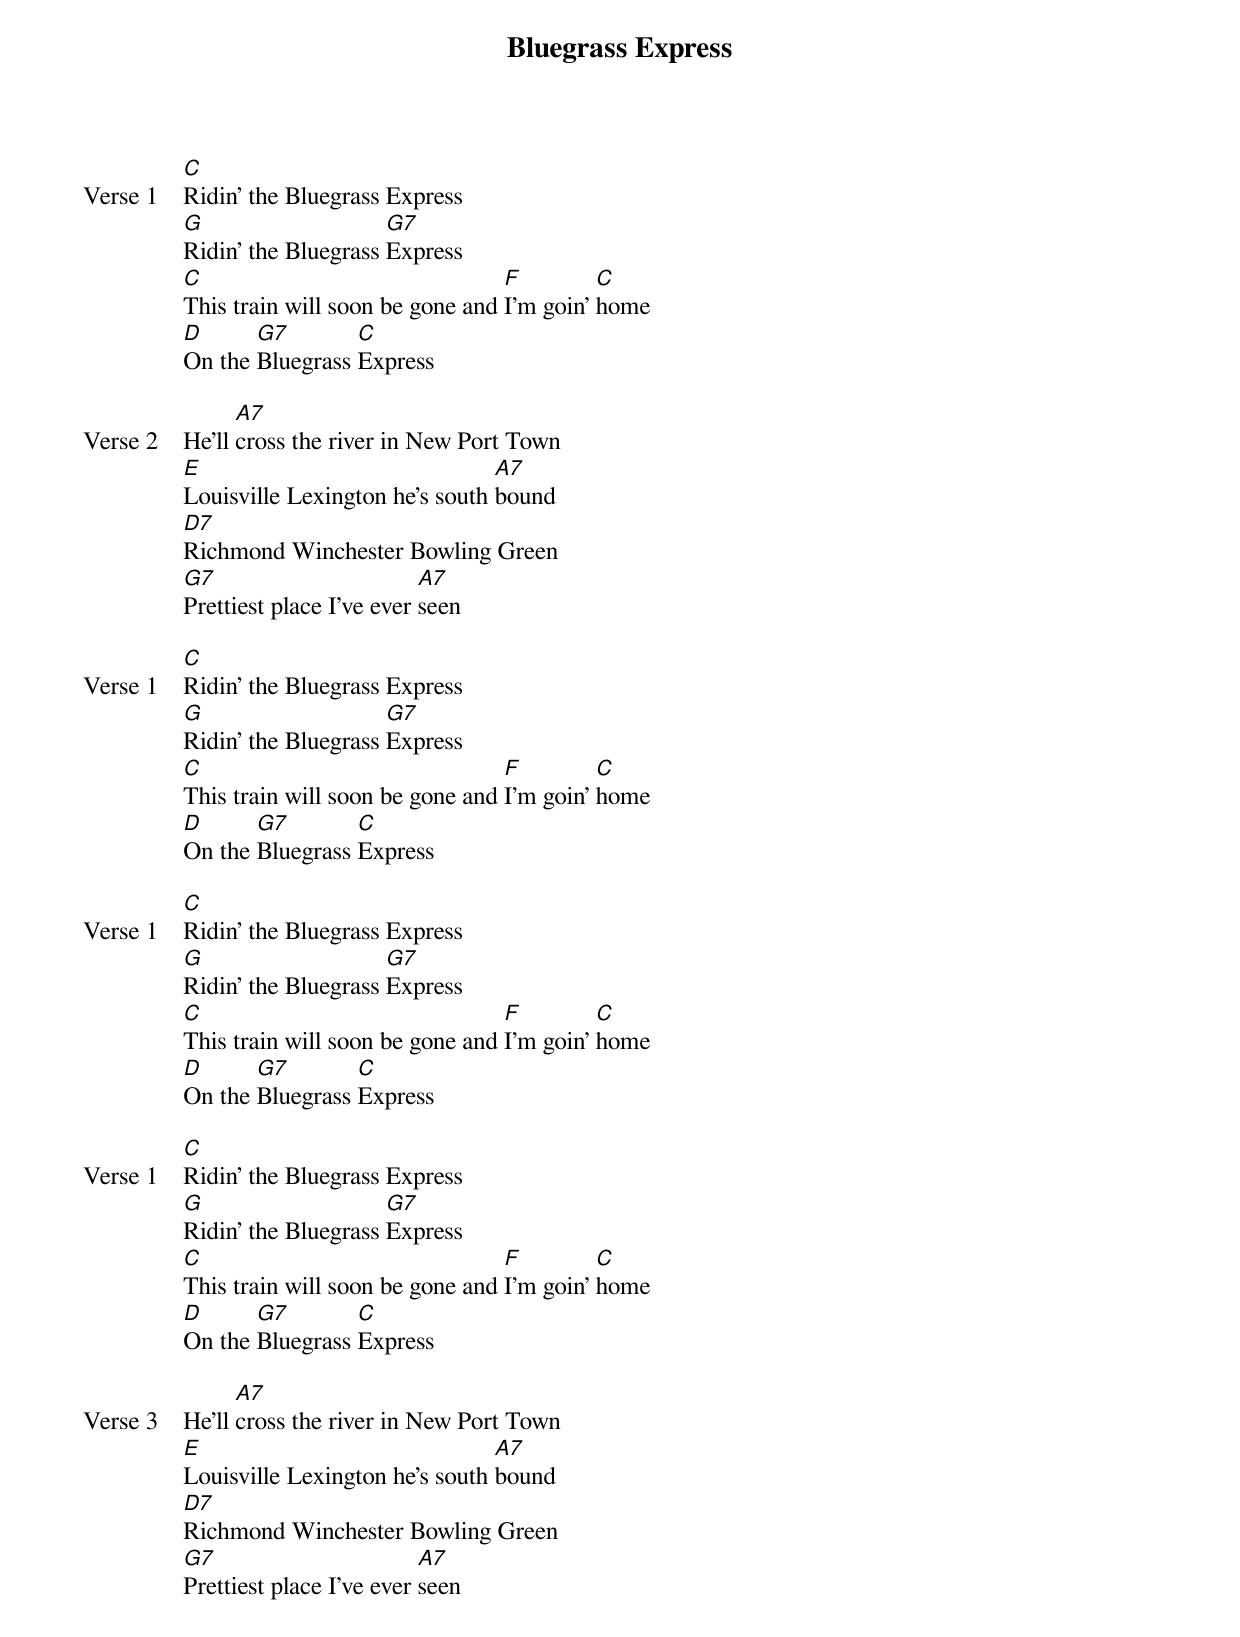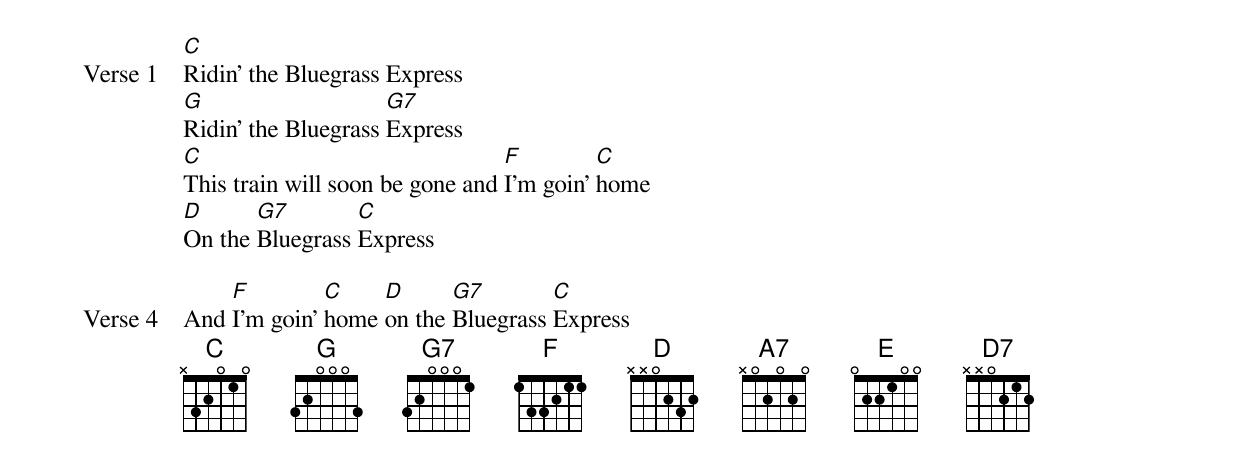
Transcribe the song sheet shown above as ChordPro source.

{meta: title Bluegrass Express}
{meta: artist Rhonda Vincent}
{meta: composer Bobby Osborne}

{start_of_verse: Verse 1}
[C]Ridin' the Bluegrass Express
[G]Ridin' the Bluegrass [G7]Express
[C]This train will soon be gone and [F]I'm goin' [C]home
[D]On the [G7]Bluegrass [C]Express
{end_of_verse}

{start_of_verse: Verse 2}
He'll [A7]cross the river in New Port Town
[E]Louisville Lexington he's south [A7]bound
[D7]Richmond Winchester Bowling Green
[G7]Prettiest place I've ever [A7]seen
{end_of_verse}

{start_of_verse: Verse 1}
[C]Ridin' the Bluegrass Express
[G]Ridin' the Bluegrass [G7]Express
[C]This train will soon be gone and [F]I'm goin' [C]home
[D]On the [G7]Bluegrass [C]Express
{end_of_verse}

{start_of_verse: Verse 1}
[C]Ridin' the Bluegrass Express
[G]Ridin' the Bluegrass [G7]Express
[C]This train will soon be gone and [F]I'm goin' [C]home
[D]On the [G7]Bluegrass [C]Express
{end_of_verse}

{start_of_verse: Verse 1}
[C]Ridin' the Bluegrass Express
[G]Ridin' the Bluegrass [G7]Express
[C]This train will soon be gone and [F]I'm goin' [C]home
[D]On the [G7]Bluegrass [C]Express
{end_of_verse}

{start_of_verse: Verse 3}
He'll [A7]cross the river in New Port Town
[E]Louisville Lexington he's south [A7]bound
[D7]Richmond Winchester Bowling Green
[G7]Prettiest place I've ever [A7]seen
{end_of_verse}

{start_of_verse: Verse 1}
[C]Ridin' the Bluegrass Express
[G]Ridin' the Bluegrass [G7]Express
[C]This train will soon be gone and [F]I'm goin' [C]home
[D]On the [G7]Bluegrass [C]Express
{end_of_verse}

{start_of_verse: Verse 4}
And [F]I'm goin' [C]home [D]on the [G7]Bluegrass [C]Express
{end_of_verse}
